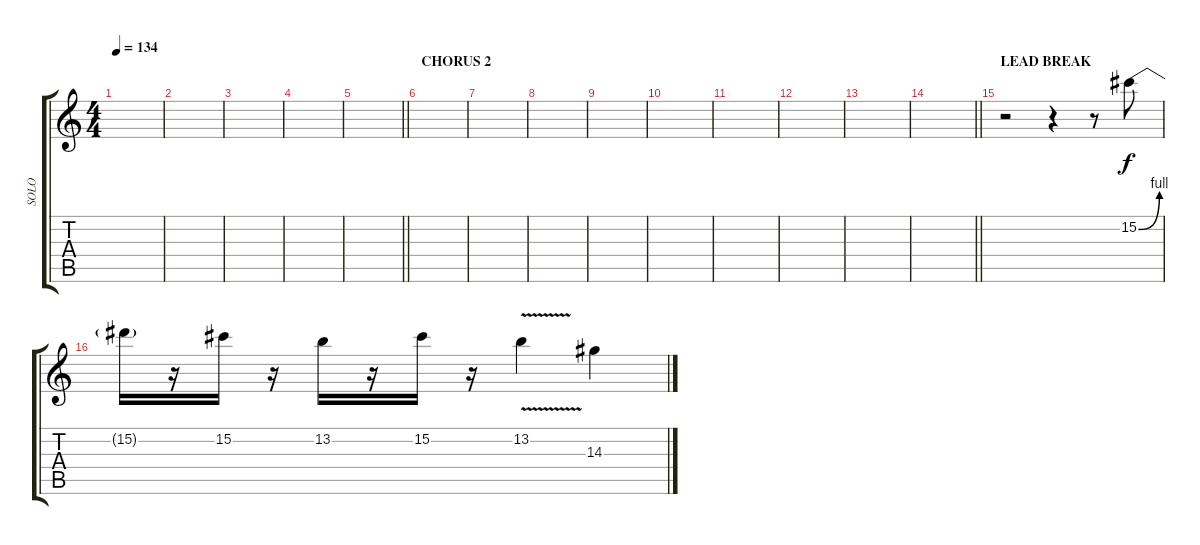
\track ("SOLO" "SOLO") {instrument overdrivenguitar}
\staff {score tabs}
\tuning (Eb4 Bb3 Gb3 Db3 Ab2 Eb2) {hide}
\ts (4 4)
\tempo 134
\clef g2
\ks c
|
|
|
|
\barLineRight lightlight
|
\section ("" "CHORUS 2")
|
|
|
|
|
|
|
|
\barLineRight lightlight
|
\section ("" "LEAD BREAK")
r.2 r.4 r.8 15.2{be (bend 0 0 60 4)}.8 |
15.2{t}.16 r.16 15.2.16 r.16 13.2.16 r.16 15.2.16 r.16 13.2{v}.4 14.3.4
